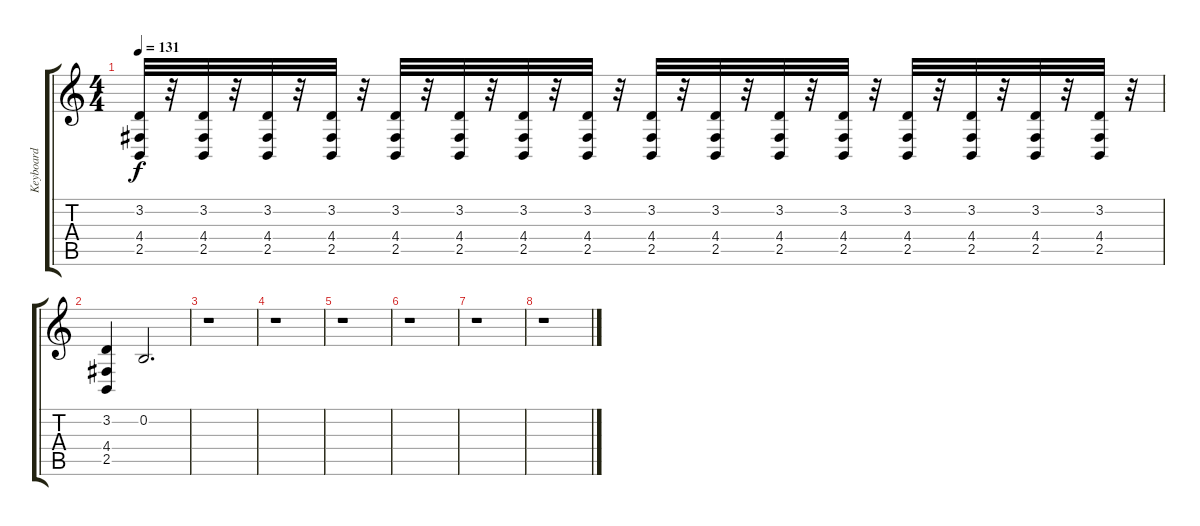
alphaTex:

\track ("Keyboard" "Keyboard") {instrument lead2sawtooth}
\staff {score tabs}
\tuning (E4 B3 G3 D3 A2 E2) {hide}
\ts (4 4)
\tempo 131
\clef g2
\ks c
(3.2 4.4 2.5).32{dy f balance 8} r.32 (3.2 4.4 2.5).32 r.32 (3.2 4.4 2.5).32 r.32 (3.2 4.4 2.5).32 r.32 (3.2 4.4 2.5).32 r.32 (3.2 4.4 2.5).32 r.32 (3.2 4.4 2.5).32 r.32 (3.2 4.4 2.5).32 r.32 (3.2 4.4 2.5).32 r.32 (3.2 4.4 2.5).32 r.32 (3.2 4.4 2.5).32 r.32 (3.2 4.4 2.5).32 r.32 (3.2 4.4 2.5).32 r.32 (3.2 4.4 2.5).32 r.32 (3.2 4.4 2.5).32 r.32 (3.2 4.4 2.5).32 r.32 |
(3.2 4.4 2.5).4 0.2.2{d} |
r.1 |
r.1 |
r.1 |
r.1 |
r.1 |
r.1
